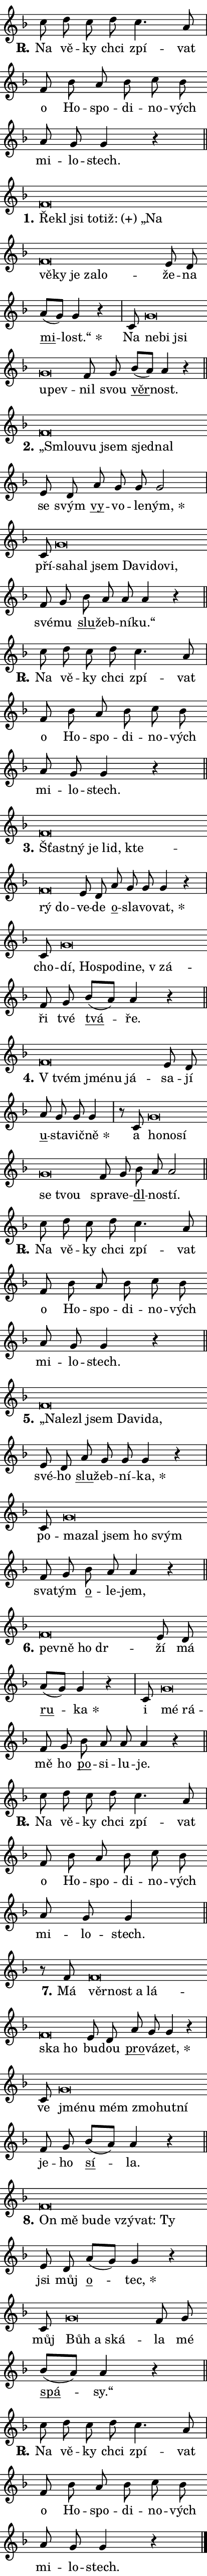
\version "2.22.1"
\header { tagline = "" }
\paper {
  indent = 0\cm
  top-margin = 0\cm
  right-margin = 0\cm
  bottom-margin = 0\cm
  left-margin = 0\cm
  paper-width = 7\cm
  page-breaking = #ly:one-page-breaking
  system-system-spacing.basic-distance = #11
  score-system-spacing.basic-distance = #11
  ragged-last = ##f
}


%% Author: Thomas Morley
%% https://lists.gnu.org/archive/html/lilypond-user/2020-05/msg00002.html
#(define (line-position grob)
"Returns position of @var[grob} in current system:
   @code{'start}, if at first time-step
   @code{'end}, if at last time-step
   @code{'middle} otherwise
"
  (let* ((col (ly:item-get-column grob))
         (ln (ly:grob-object col 'left-neighbor))
         (rn (ly:grob-object col 'right-neighbor))
         (col-to-check-left (if (ly:grob? ln) ln col))
         (col-to-check-right (if (ly:grob? rn) rn col))
         (break-dir-left
           (and
             (ly:grob-property col-to-check-left 'non-musical #f)
             (ly:item-break-dir col-to-check-left)))
         (break-dir-right
           (and
             (ly:grob-property col-to-check-right 'non-musical #f)
             (ly:item-break-dir col-to-check-right))))
        (cond ((eqv? 1 break-dir-left) 'start)
              ((eqv? -1 break-dir-right) 'end)
              (else 'middle))))

#(define (tranparent-at-line-position vctor)
  (lambda (grob)
  "Relying on @code{line-position} select the relevant enry from @var{vctor}.
Used to determine transparency,"
    (case (line-position grob)
      ((end) (not (vector-ref vctor 0)))
      ((middle) (not (vector-ref vctor 1)))
      ((start) (not (vector-ref vctor 2))))))

noteHeadBreakVisibility =
#(define-music-function (break-visibility)(vector?)
"Makes @code{NoteHead}s transparent relying on @var{break-visibility}"
#{
  \override NoteHead.transparent =
    #(tranparent-at-line-position break-visibility)
#})

#(define delete-ledgers-for-transparent-note-heads
  (lambda (grob)
    "Reads whether a @code{NoteHead} is transparent.
If so this @code{NoteHead} is removed from @code{'note-heads} from
@var{grob}, which is supposed to be @code{LedgerLineSpanner}.
As a result ledgers are not printed for this @code{NoteHead}"
    (let* ((nhds-array (ly:grob-object grob 'note-heads))
           (nhds-list
             (if (ly:grob-array? nhds-array)
                 (ly:grob-array->list nhds-array)
                 '()))
           ;; Relies on the transparent-property being done before
           ;; Staff.LedgerLineSpanner.after-line-breaking is executed.
           ;; This is fragile ...
           (to-keep
             (remove
               (lambda (nhd)
                 (ly:grob-property nhd 'transparent #f))
               nhds-list)))
      ;; TODO find a better method to iterate over grob-arrays, similiar
      ;; to filter/remove etc for lists
      ;; For now rebuilt from scratch
      (set! (ly:grob-object grob 'note-heads)  '())
      (for-each
        (lambda (nhd)
          (ly:pointer-group-interface::add-grob grob 'note-heads nhd))
        to-keep))))

hideNotes = {
  \noteHeadBreakVisibility #begin-of-line-visible
}
unHideNotes = {
  \noteHeadBreakVisibility #all-visible
}

% work-around for resetting accidentals
% https://lilypond.org/doc/v2.23/Documentation/notation/displaying-rhythms#unmetered-music
cadenzaMeasure = {
  \cadenzaOff
  \partial 1024 s1024
  \cadenzaOn
}

#(define-markup-command (accent layout props text) (markup?)
  "Underline accented syllable"
  (interpret-markup layout props
    #{\markup \override #'(offset . 4.3) \underline { #text }#}))

responsum = \markup \concat {
  "R" \hspace #-1.05 \path #0.1 #'((moveto 0 0.07) (lineto 0.9 0.8)) \hspace #0.05 "."
}

\layout {
    \context {
        \Staff
        \remove "Time_signature_engraver"
        \override LedgerLineSpanner.after-line-breaking = #delete-ledgers-for-transparent-note-heads
    }
    \context {
        \Voice {
            \override NoteHead.output-attributes = #'((class . "notehead"))
            \override Hairpin.height = #0.55
        }
    }
    \context {
        \Lyrics {
            \override StanzaNumber.output-attributes = #'((class . "stanzanumber"))
            \override LyricSpace.minimum-distance = #0.9
            \override LyricText.font-name = #"TeX Gyre Schola"
            \override LyricText.font-size = 1
            \override StanzaNumber.font-name = #"TeX Gyre Schola Bold"
            \override StanzaNumber.font-size = 1
        }
    }
}

% magnetic-lyrics.ily
%
%   written by
%     Jean Abou Samra <jean@abou-samra.fr>
%     Werner Lemberg <wl@gnu.org>
%
%   adapted by
%     Jiri Hon <jiri.hon@gmail.com>
%
% Version 2022-Apr-15

% https://www.mail-archive.com/lilypond-user@gnu.org/msg149350.html

#(define (Left_hyphen_pointer_engraver context)
   "Collect syllable-hyphen-syllable occurrences in lyrics and store
them in properties.  This engraver only looks to the left.  For
example, if the lyrics input is @code{foo -- bar}, it does the
following.

@itemize @bullet
@item
Set the @code{text} property of the @code{LyricHyphen} grob between
@q{foo} and @q{bar} to @code{foo}.

@item
Set the @code{left-hyphen} property of the @code{LyricText} grob with
text @q{foo} to the @code{LyricHyphen} grob between @q{foo} and
@q{bar}.
@end itemize

Use this auxiliary engraver in combination with the
@code{lyric-@/text::@/apply-@/magnetic-@/offset!} hook."
   (let ((hyphen #f)
         (text #f))
     (make-engraver
      (acknowledgers
       ((lyric-syllable-interface engraver grob source-engraver)
        (set! text grob)))
      (end-acknowledgers
       ((lyric-hyphen-interface engraver grob source-engraver)
        ;(when (not (grob::has-interface grob 'lyric-space-interface))
          (set! hyphen grob)));)
      ((stop-translation-timestep engraver)
       (when (and text hyphen)
         (ly:grob-set-object! text 'left-hyphen hyphen))
       (set! text #f)
       (set! hyphen #f)))))

#(define (lyric-text::apply-magnetic-offset! grob)
   "If the space between two syllables is less than the value in
property @code{LyricText@/.details@/.squash-threshold}, move the right
syllable to the left so that it gets concatenated with the left
syllable.

Use this function as a hook for
@code{LyricText@/.after-@/line-@/breaking} if the
@code{Left_@/hyphen_@/pointer_@/engraver} is active."
   (let ((hyphen (ly:grob-object grob 'left-hyphen #f)))
     (when hyphen
       (let ((left-text (ly:spanner-bound hyphen LEFT)))
         (when (grob::has-interface left-text 'lyric-syllable-interface)
           (let* ((common (ly:grob-common-refpoint grob left-text X))
                  (this-x-ext (ly:grob-extent grob common X))
                  (left-x-ext
                   (begin
                     ;; Trigger magnetism for left-text.
                     (ly:grob-property left-text 'after-line-breaking)
                     (ly:grob-extent left-text common X)))
                  ;; `delta` is the gap width between two syllables.
                  (delta (- (interval-start this-x-ext)
                            (interval-end left-x-ext)))
                  (details (ly:grob-property grob 'details))
                  (threshold (assoc-get 'squash-threshold details 0.2)))
             (when (< delta threshold)
               (let* (;; We have to manipulate the input text so that
                      ;; ligatures crossing syllable boundaries are not
                      ;; disabled.  For languages based on the Latin
                      ;; script this is essentially a beautification.
                      ;; However, for non-Western scripts it can be a
                      ;; necessity.
                      (lt (ly:grob-property left-text 'text))
                      (rt (ly:grob-property grob 'text))
                      (is-space (grob::has-interface hyphen 'lyric-space-interface))
                      (space (if is-space " " ""))
                      (space-markup (grob-interpret-markup grob " "))
                      (space-size (interval-length (ly:stencil-extent space-markup X)))
                      (extra-delta (if is-space space-size 0))
                      ;; Append new syllable.
                      (ltrt-space (if (and (string? lt) (string? rt))
                                (string-append lt space rt)
                                (make-concat-markup (list lt space rt))))
                      ;; Right-align `ltrt` to the right side.
                      (ltrt-space-markup (grob-interpret-markup
                               grob
                               (make-translate-markup
                                (cons (interval-length this-x-ext) 0)
                                (make-right-align-markup ltrt-space)))))
                 (begin
                   ;; Don't print `left-text`.
                   (ly:grob-set-property! left-text 'stencil #f)
                   ;; Set text and stencil (which holds all collected
                   ;; syllables so far) and shift it to the left.
                   (ly:grob-set-property! grob 'text ltrt-space)
                   (ly:grob-set-property! grob 'stencil ltrt-space-markup)
                   (ly:grob-translate-axis! grob (- (- delta extra-delta)) X))))))))))


#(define (lyric-hyphen::displace-bounds-first grob)
   ;; Make very sure this callback isn't triggered too early.
   (let ((left (ly:spanner-bound grob LEFT))
         (right (ly:spanner-bound grob RIGHT)))
     (ly:grob-property left 'after-line-breaking)
     (ly:grob-property right 'after-line-breaking)
     (ly:lyric-hyphen::print grob)))

squashThreshold = #0.4

\layout {
  \context {
    \Lyrics
    \consists #Left_hyphen_pointer_engraver
    \override LyricText.after-line-breaking =
      #lyric-text::apply-magnetic-offset!
    \override LyricHyphen.stencil = #lyric-hyphen::displace-bounds-first
    \override LyricText.details.squash-threshold = \squashThreshold
    \override LyricHyphen.minimum-distance = 0
    \override LyricHyphen.minimum-length = \squashThreshold
  }
}

squash = \override LyricText.details.squash-threshold = 9999
unSquash = \override LyricText.details.squash-threshold = \squashThreshold

left = \override LyricText.self-alignment-X = #LEFT
unLeft = \revert LyricText.self-alignment-X

starOffset = #(lambda (grob) 
                (let ((x_offset (ly:self-alignment-interface::aligned-on-x-parent grob)))
                  (if (= x_offset 0) 0 (+ x_offset 1.2))))

star = #(define-music-function (syllable)(string?)
"Append star separator at the end of a syllable"
#{
  \once \override LyricText.X-offset = #starOffset
  \lyricmode { \markup {
    #syllable
    \override #'((font-name . "TeX Gyre Schola Bold")) \hspace #0.2 \lower #0.65 \larger "*"
  } }
#})

starAccent = #(define-music-function (syllable)(string?)
"Append star separator at the end of a syllable and make accent"
#{
  \once \override LyricText.X-offset = #starOffset
  \lyricmode { \markup {
    \accent #syllable
    \override #'((font-name . "TeX Gyre Schola Bold")) \hspace #0.2 \lower #0.65 \larger "*"
  } }
#})

breath = #(define-music-function (syllable)(string?)
"Append breathing indicator at the end of a syllable"
#{
  \lyricmode { \markup { #syllable "+" } }
#})

optionalBreath = #(define-music-function (syllable)(string?)
"Append optional breathing indicator at the end of a syllable"
#{
  \lyricmode { \markup { #syllable "(+)" } }
#})


\score {
    <<
        \new Voice = "melody" { \cadenzaOn \key f \major \relative { c''8 d c d c4. a8 \cadenzaMeasure \bar "|" f bes a bes \bar "" c bes \bar "" a g g4 r \cadenzaMeasure \bar "||" \break }
\relative { f'\breve*1/16 \hideNotes \breve*1/16 \bar "" \breve*1/16 \bar "" \breve*1/16 \bar "" \breve*1/16 \bar "" \breve*1/16 \bar "" \breve*1/16 \bar "" \breve*1/16 \bar "" \breve*1/16 \bar "" \breve*1/16 \breve*1/16 \bar "" \unHideNotes e8 d \bar "" a'[( g)] g4 r \cadenzaMeasure \bar "|" c,8 g'\breve*1/16 \hideNotes \breve*1/16 \bar "" \breve*1/16 \bar "" \breve*1/16 \breve*1/16 \bar "" \unHideNotes f8 g \bar "" bes[( a)] a4 r \cadenzaMeasure \bar "||" \break }
\relative { f'\breve*1/16 \hideNotes \breve*1/16 \bar "" \breve*1/16 \bar "" \breve*1/16 \breve*1/16 \bar "" \unHideNotes e8 d \bar "" a' g g g2 \cadenzaMeasure \bar "|" c,8 g'\breve*1/16 \hideNotes \breve*1/16 \bar "" \breve*1/16 \bar "" \breve*1/16 \bar "" \breve*1/16 \bar "" \breve*1/16 \breve*1/16 \bar "" \unHideNotes f8 g \bar "" bes a a a4 r \cadenzaMeasure \bar "||" \break }
\relative { c''8 d c d c4. a8 \cadenzaMeasure \bar "|" f bes a bes \bar "" c bes \bar "" a g g4 r \cadenzaMeasure \bar "||" \break }
\relative { f'\breve*1/16 \hideNotes \breve*1/16 \bar "" \breve*1/16 \bar "" \breve*1/16 \bar "" \breve*1/16 \bar "" \breve*1/16 \breve*1/16 \bar "" \unHideNotes e8 d \bar "" a' g g g4 r \cadenzaMeasure \bar "|" c,8 g'\breve*1/16 \hideNotes \breve*1/16 \bar "" \breve*1/16 \bar "" \breve*1/16 \bar "" \breve*1/16 \breve*1/16 \bar "" \unHideNotes f8 g \bar "" bes[( a)] a4 r \cadenzaMeasure \bar "||" \break }
\relative { f'\breve*1/16 \hideNotes \breve*1/16 \bar "" \breve*1/16 \breve*1/16 \bar "" \unHideNotes e8 d \bar "" a' g g g4 \cadenzaMeasure \bar "|" r8 c,8 g'\breve*1/16 \hideNotes \breve*1/16 \bar "" \breve*1/16 \bar "" \breve*1/16 \breve*1/16 \bar "" \unHideNotes f8 g \bar "" bes a a2 \cadenzaMeasure \bar "||" \break }
\relative { c''8 d c d c4. a8 \cadenzaMeasure \bar "|" f bes a bes \bar "" c bes \bar "" a g g4 r \cadenzaMeasure \bar "||" \break }
\relative { f'\breve*1/16 \hideNotes \breve*1/16 \bar "" \breve*1/16 \bar "" \breve*1/16 \bar "" \breve*1/16 \bar "" \breve*1/16 \breve*1/16 \bar "" \unHideNotes e8 d \bar "" a' g g g4 r \cadenzaMeasure \bar "|" c,8 g'\breve*1/16 \hideNotes \breve*1/16 \bar "" \breve*1/16 \bar "" \breve*1/16 \breve*1/16 \bar "" \unHideNotes f8 g \bar "" bes a a4 r \cadenzaMeasure \bar "||" \break }
\relative { f'\breve*1/16 \hideNotes \breve*1/16 \bar "" \breve*1/16 \breve*1/16 \bar "" \unHideNotes e8 d \bar "" a'[( g)] g4 r \cadenzaMeasure \bar "|" c,8 g'\breve*1/16 \hideNotes \breve*1/16 \bar "" \unHideNotes f8 g \bar "" bes a a a4 r \cadenzaMeasure \bar "||" \break }
\relative { c''8 d c d c4. a8 \cadenzaMeasure \bar "|" f bes a bes \bar "" c bes \bar "" a g g4 \cadenzaMeasure \bar "||" \break }
\relative { r8 f'8 f\breve*1/16 \hideNotes \breve*1/16 \bar "" \breve*1/16 \bar "" \breve*1/16 \bar "" \breve*1/16 \breve*1/16 \bar "" \unHideNotes e8 d \bar "" a' g g4 r \cadenzaMeasure \bar "|" c,8 g'\breve*1/16 \hideNotes \breve*1/16 \bar "" \breve*1/16 \bar "" \breve*1/16 \bar "" \breve*1/16 \breve*1/16 \bar "" \unHideNotes f8 g \bar "" bes[( a)] a4 r \cadenzaMeasure \bar "||" \break }
\relative { f'\breve*1/16 \hideNotes \breve*1/16 \bar "" \breve*1/16 \bar "" \breve*1/16 \bar "" \breve*1/16 \bar "" \breve*1/16 \breve*1/16 \bar "" \unHideNotes e8 d \bar "" a'[( g)] g4 r \cadenzaMeasure \bar "|" c,8 g'\breve*1/16 \hideNotes \breve*1/16 \breve*1/16 \bar "" \unHideNotes f8 g \bar "" bes[( a)] a4 r \cadenzaMeasure \bar "||" \break }
\relative { c''8 d c d c4. a8 \cadenzaMeasure \bar "|" f bes a bes \bar "" c bes \bar "" a g g4 r \cadenzaMeasure \bar "||" \break } \bar "|." }
        \new Lyrics \lyricsto "melody" { \lyricmode { \set stanza = \responsum
Na vě -- ky chci zpí -- vat o Ho -- spo -- di -- no -- vých mi -- lo -- stech.
\set stanza = "1."
\left Ře -- \squash kl jsi to -- \optionalBreath tiž: „Na vě -- ky je za -- lo -- \unLeft \unSquash že -- na \markup \accent mi -- \star lost.“ Na \left ne -- \squash bi jsi u -- pev -- \unLeft \unSquash nil svou \markup \accent věr -- nost.
\set stanza = "2."
\left „Smlou -- \squash vu jsem sjed -- nal \unLeft \unSquash se svým \markup \accent vy -- vo -- le -- \star ným, pří -- \left sa -- \squash hal jsem Da -- vi -- do -- vi, \unLeft \unSquash své -- mu \markup \accent slu -- žeb -- ní -- ku.“
\set stanza = \responsum
Na vě -- ky chci zpí -- vat o Ho -- spo -- di -- no -- vých mi -- lo -- stech.
\set stanza = "3."
\left Šťast -- \squash ný je lid, kte -- rý do -- \unLeft \unSquash ve -- de \markup \accent o -- sla -- vo -- \star vat, cho -- \left dí, \squash Ho -- spo -- di -- ne, "v zá" -- \unLeft \unSquash ři tvé \markup \accent tvá -- ře.
\set stanza = "4."
\left "V tvém" \squash jmé -- nu já -- \unLeft \unSquash sa -- jí \markup \accent u -- sta -- vič -- \star ně a \left ho -- \squash no -- sí se tvou \unLeft \unSquash spra -- ve -- \markup \accent dl -- no -- stí.
\set stanza = \responsum
Na vě -- ky chci zpí -- vat o Ho -- spo -- di -- no -- vých mi -- lo -- stech.
\set stanza = "5."
\left „Na -- \squash le -- zl jsem Da -- vi -- da, \unLeft \unSquash své -- ho \markup \accent slu -- žeb -- ní -- \star ka, po -- \left ma -- \squash zal jsem ho svým \unLeft \unSquash sva -- tým \markup \accent o -- le -- jem,
\set stanza = "6."
\left pev -- \squash ně ho dr -- \unLeft \unSquash ží má \markup \accent ru -- \star ka i \left mé \squash rá -- \unLeft \unSquash mě ho \markup \accent po -- si -- lu -- je.
\set stanza = \responsum
Na vě -- ky chci zpí -- vat o Ho -- spo -- di -- no -- vých mi -- lo -- stech.
\set stanza = "7."
Má \left věr -- \squash nost a lá -- ska ho \unLeft \unSquash bu -- dou \markup \accent pro -- vá -- \star zet, ve \left jmé -- \squash nu mém zmo -- hut -- ní \unLeft \unSquash je -- ho \markup \accent sí -- la.
\set stanza = "8."
\left On \squash mě bu -- de vzý -- vat: Ty \unLeft \unSquash jsi můj \markup \accent o -- \star tec, můj \left Bůh \squash a ská -- \unLeft \unSquash la mé \markup \accent spá -- sy.“
\set stanza = \responsum
Na vě -- ky chci zpí -- vat o Ho -- spo -- di -- no -- vých mi -- lo -- stech. } }
    >>
    \layout {}
}
